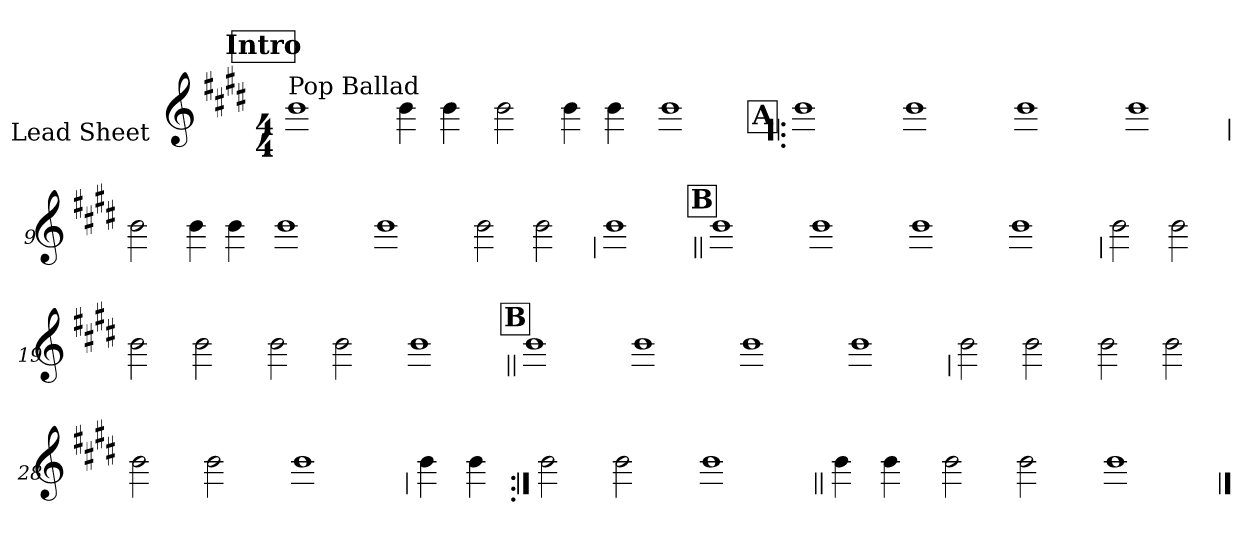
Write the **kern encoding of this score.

**kern
*part1
*staff1
*I"Lead Sheet
*stria0
*clefG2
*k[f#c#g#d#]
*E:
*M4/4
*MM72
!!LO:REH:place=s1:a:t=Intro
=1||
!LO:TX:a:t=Pop Ballad
1b
=2-
4b
4b
=3-
2b
4b
4b
=4-
1b
!!LO:LB:g=z
!!LO:REH:place=s1:a:t=A
=5!|:
1b
=6-
1b
=7-
1b
=8-
1b
!!LO:LB:g=z
=9
2b
4b
4b
=10-
1b
=11-
1b
=12-
2b
2b
!!LO:LB:g=z
=13
1b
!!LO:LB:g=z
!!LO:REH:place=s1:a:t=B
=14||
1b
=15-
1b
=16-
1b
=17-
1b
!!LO:LB:g=z
=18
2b
2b
=19-
2b
2b
=20-
2b
2b
=21-
1b
!!LO:LB:g=z
!!LO:REH:place=s1:a:t=B
=22||
1b
=23-
1b
=24-
1b
=25-
1b
!!LO:LB:g=z
=26
2b
2b
=27-
2b
2b
=28-
2b
2b
=29-
1b
!!LO:LB:g=z
=30
4b
4b
=31:|!
2b
2b
=32-
1b
!!LO:LB:g=z
=33||
4b
4b
=34-
2b
2b
=35-
1b
==
*-
